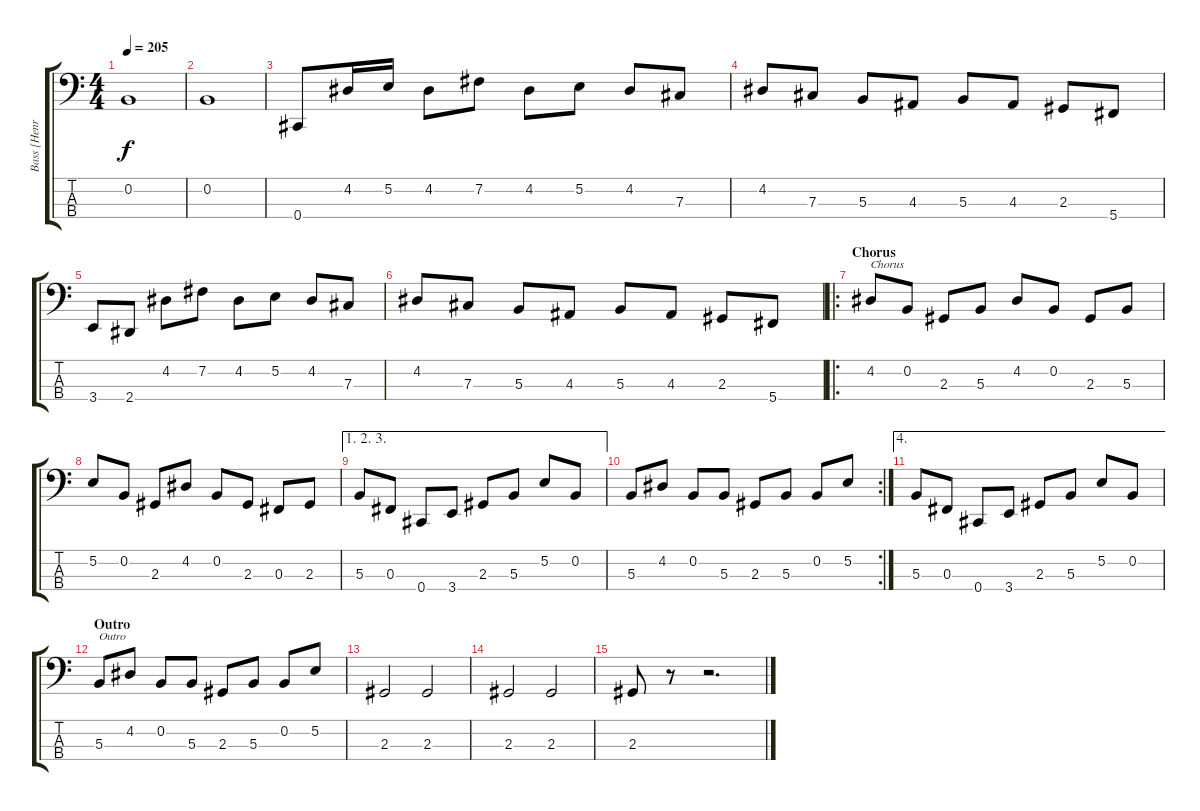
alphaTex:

\track ("Bass [Henrik Drake]" "Bass [Henr") {instrument electricbasspick}
\staff {score tabs}
\tuning (E2 B1 Gb1 Db1) {hide}
\ts (4 4)
\tempo 205
\clef f4
\ks c
0.2.1{dy f} |
0.2.1 |
0.4.8 4.2.16 5.2.16 4.2.8 7.2.8 4.2.8 5.2.8 4.2.8 7.3.8 |
4.2.8 7.3.8 5.3.8 4.3.8 5.3.8 4.3.8 2.3.8 5.4.8 |
3.4.8 2.4.8 4.2.8 7.2.8 4.2.8 5.2.8 4.2.8 7.3.8 |
4.2.8 7.3.8 5.3.8 4.3.8 5.3.8 4.3.8 2.3.8 5.4.8 |
\ro
\section ("" "Chorus")
4.2.8{txt "Chorus"} 0.2.8 2.3.8 5.3.8 4.2.8 0.2.8 2.3.8 5.3.8 |
5.2.8 0.2.8 2.3.8 4.2.8 0.2.8 2.3.8 0.3.8 2.3.8 |
\ae (1 2 3)
5.3.8 0.3.8 0.4.8 3.4.8 2.3.8 5.3.8 5.2.8 0.2.8 |
\rc 2
5.3.8 4.2.8 0.2.8 5.3.8 2.3.8 5.3.8 0.2.8 5.2.8 |
\ae 4
5.3.8 0.3.8 0.4.8 3.4.8 2.3.8 5.3.8 5.2.8 0.2.8 |
\section ("" "Outro")
5.3.8{txt "Outro"} 4.2.8 0.2.8 5.3.8 2.3.8 5.3.8 0.2.8 5.2.8 |
2.3.2 2.3.2 |
2.3.2 2.3.2 |
2.3.8 r.8 r.2{d}
